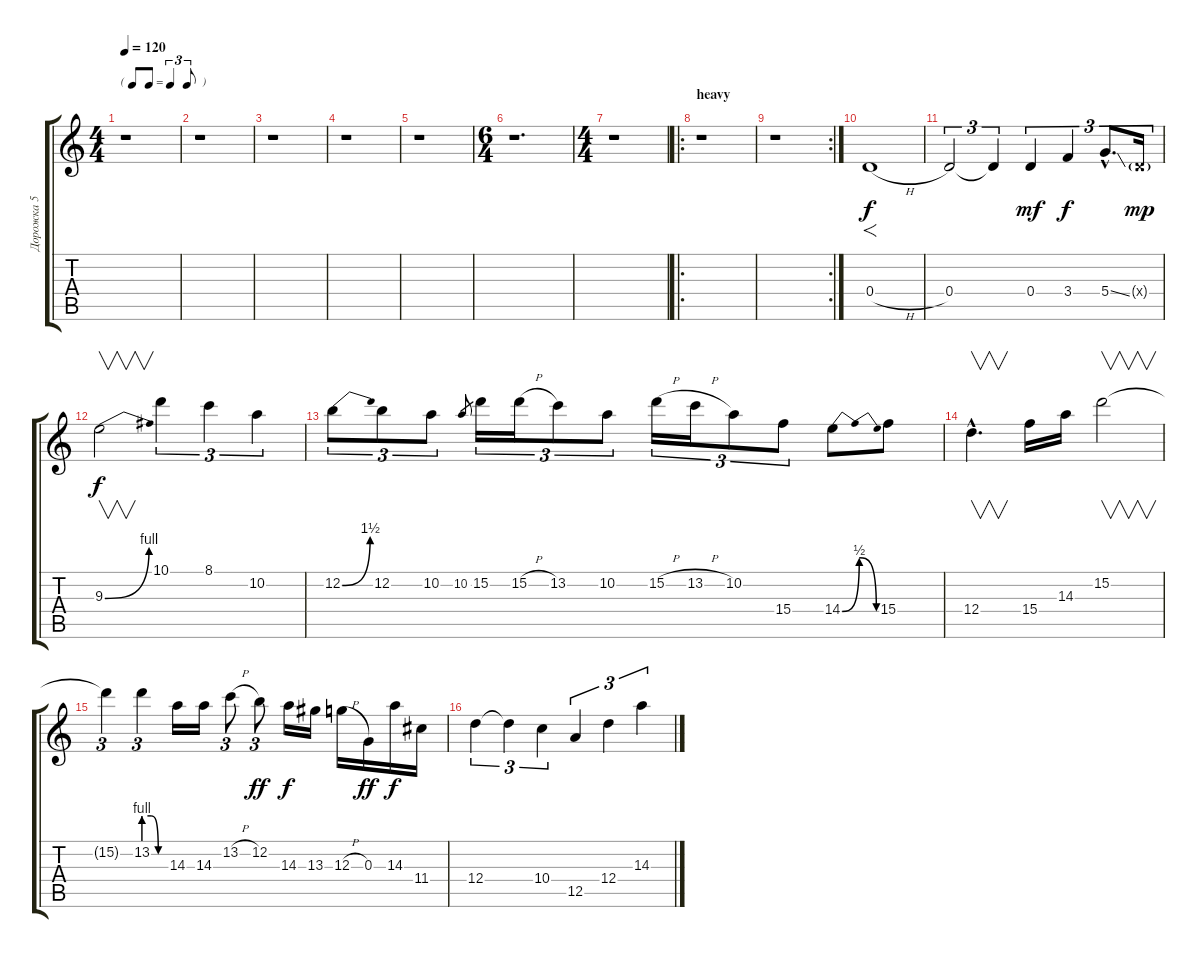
\track ("Дорожка 5" "Дорожка 5") {instrument distortionguitar}
\staff {score tabs}
\tuning (E4 B3 G3 D3 A2 D2) {hide}
\ts (4 4)
\tf triplet8th
\tempo 120
\clef g2
\ks c
r.1{dy f} |
r.1 |
r.1 |
r.1 |
r.1 |
\ts (6 4)
r.1{d} |
\ts (4 4)
r.1 |
\ro
\section ("" "heavy")
r.1 |
\rc 2
r.1 |
0.4{h}.1{f} |
0.4.2{tu (3 2)} 0.4{t}.4{tu (3 2)} 0.4.4{tu (3 2) dy mf} 3.4.4{tu (3 2) dy f} 5.4{ss hac}.8{d tu (3 2)} 0.4{g x}.16{tu (3 2) dy mp} |
9.3{be (bend 0 0 60 4)}.2{v dy f} 10.1.4{tu (3 2)} 8.1.4{tu (3 2)} 10.2.4{tu (3 2)} |
12.2{be (bend 0 0 60 6)}.8{tu (3 2)} 12.2.8{tu (3 2)} 10.2.8{tu (3 2)} 10.2.8{gr} 15.2.16{tu (3 2)} 15.2{h}.16{tu (3 2)} 13.2.8{tu (3 2)} 10.2.8{tu (3 2)} 15.2{h}.16{tu (3 2)} 13.2{h}.16{tu (3 2)} 10.2.8{tu (3 2)} 15.4.8{tu (3 2)} 14.4{be (bendrelease 0 0 30 2 30 2 60 0)}.8 15.4.8 |
12.4{hac}.4{v d} 15.4.16 14.3.16 15.2.2{v} |
15.2{t}.4{tu (3 2)} 13.2{be (custom 0 4 20 4 40 0 60 0)}.4{tu (3 2)} 14.3.16 14.3.16 13.2{h}.8{tu (3 2)} 12.2.8{tu (3 2) dy ff} 14.3.16{dy f} 13.3.16 12.3{h}.16 0.3.16{dy ff} 14.3.16{dy f} 11.4.16 |
12.4.4{tu (3 2)} 12.4{t}.4{tu (3 2)} 10.4.4{tu (3 2)} 12.5.4{tu (3 2)} 12.4.4{tu (3 2)} 14.3.4{tu (3 2)}
